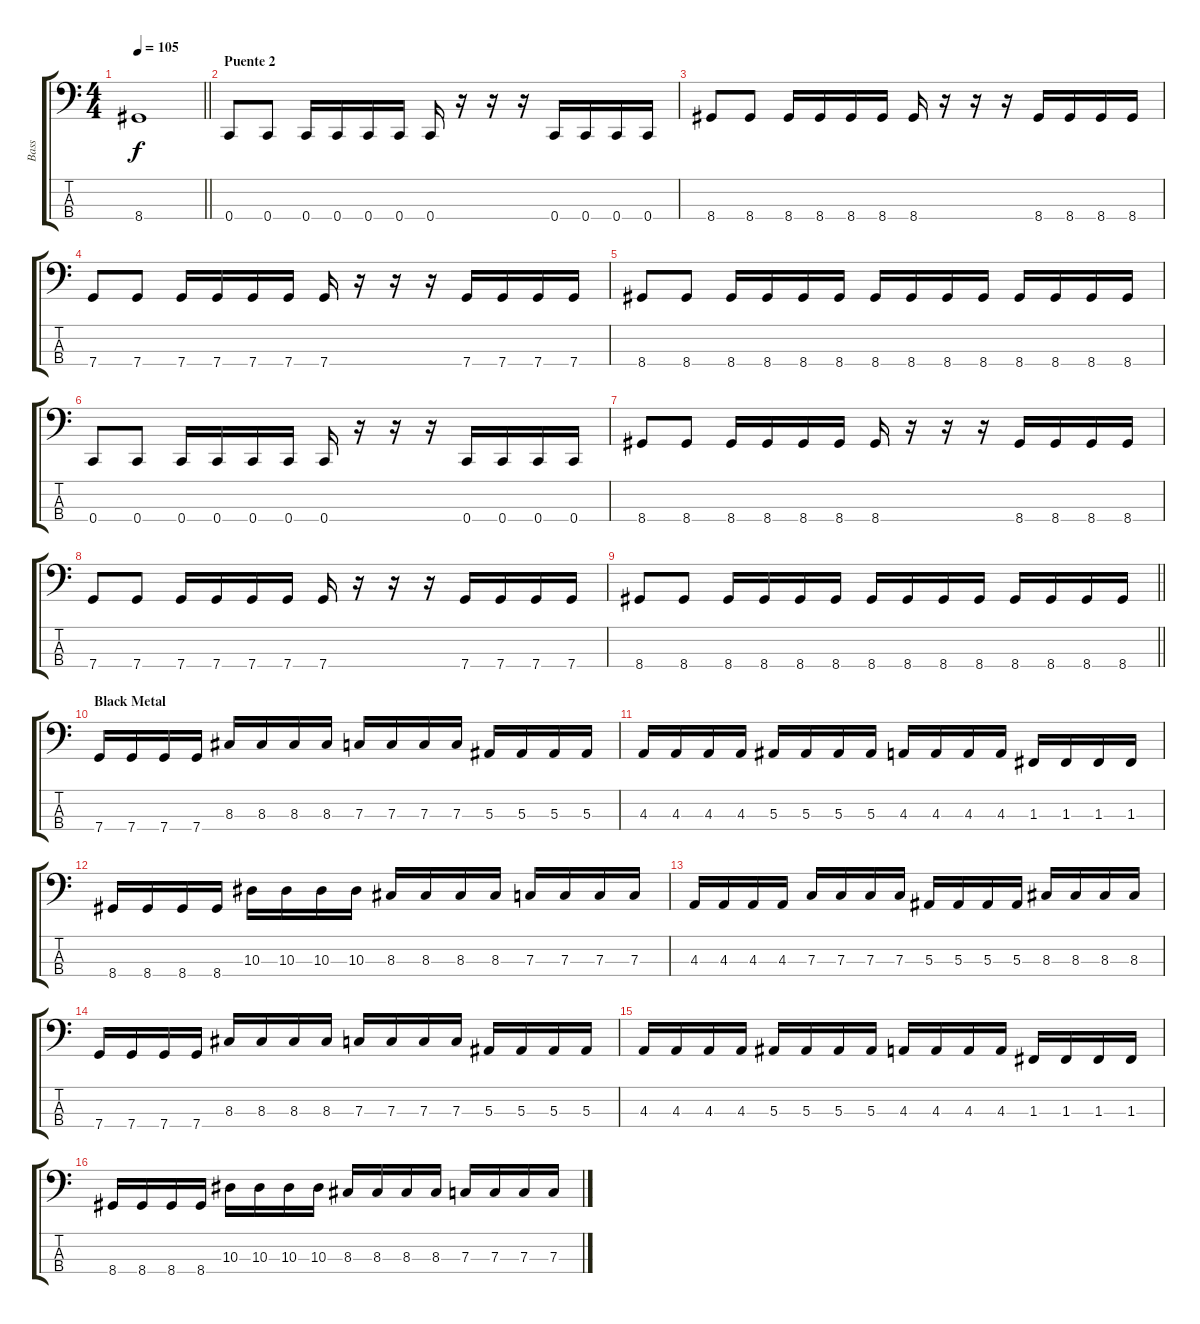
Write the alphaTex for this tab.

\track ("Bass" "Bass") {instrument electricbasspick}
\staff {score tabs}
\tuning (Eb2 Bb1 F1 C1) {hide}
\ts (4 4)
\tempo 105
\clef f4
\barLineRight lightlight
\ks c
8.4.1{dy f} |
\section ("" "Puente 2")
0.4.8 0.4.8 0.4.16 0.4.16 0.4.16 0.4.16 0.4.16 r.16 r.16 r.16 0.4.16 0.4.16 0.4.16 0.4.16 |
8.4.8 8.4.8 8.4.16 8.4.16 8.4.16 8.4.16 8.4.16 r.16 r.16 r.16 8.4.16 8.4.16 8.4.16 8.4.16 |
7.4.8 7.4.8 7.4.16 7.4.16 7.4.16 7.4.16 7.4.16 r.16 r.16 r.16 7.4.16 7.4.16 7.4.16 7.4.16 |
8.4.8 8.4.8 8.4.16 8.4.16 8.4.16 8.4.16 8.4.16 8.4.16 8.4.16 8.4.16 8.4.16 8.4.16 8.4.16 8.4.16 |
0.4.8 0.4.8 0.4.16 0.4.16 0.4.16 0.4.16 0.4.16 r.16 r.16 r.16 0.4.16 0.4.16 0.4.16 0.4.16 |
8.4.8 8.4.8 8.4.16 8.4.16 8.4.16 8.4.16 8.4.16 r.16 r.16 r.16 8.4.16 8.4.16 8.4.16 8.4.16 |
7.4.8 7.4.8 7.4.16 7.4.16 7.4.16 7.4.16 7.4.16 r.16 r.16 r.16 7.4.16 7.4.16 7.4.16 7.4.16 |
\barLineRight lightlight
8.4.8 8.4.8 8.4.16 8.4.16 8.4.16 8.4.16 8.4.16 8.4.16 8.4.16 8.4.16 8.4.16 8.4.16 8.4.16 8.4.16 |
\section ("" "Black Metal")
7.4.16 7.4.16 7.4.16 7.4.16 8.3.16 8.3.16 8.3.16 8.3.16 7.3.16 7.3.16 7.3.16 7.3.16 5.3.16 5.3.16 5.3.16 5.3.16 |
4.3.16 4.3.16 4.3.16 4.3.16 5.3.16 5.3.16 5.3.16 5.3.16 4.3.16 4.3.16 4.3.16 4.3.16 1.3.16 1.3.16 1.3.16 1.3.16 |
8.4.16 8.4.16 8.4.16 8.4.16 10.3.16 10.3.16 10.3.16 10.3.16 8.3.16 8.3.16 8.3.16 8.3.16 7.3.16 7.3.16 7.3.16 7.3.16 |
4.3.16 4.3.16 4.3.16 4.3.16 7.3.16 7.3.16 7.3.16 7.3.16 5.3.16 5.3.16 5.3.16 5.3.16 8.3.16 8.3.16 8.3.16 8.3.16 |
7.4.16 7.4.16 7.4.16 7.4.16 8.3.16 8.3.16 8.3.16 8.3.16 7.3.16 7.3.16 7.3.16 7.3.16 5.3.16 5.3.16 5.3.16 5.3.16 |
4.3.16 4.3.16 4.3.16 4.3.16 5.3.16 5.3.16 5.3.16 5.3.16 4.3.16 4.3.16 4.3.16 4.3.16 1.3.16 1.3.16 1.3.16 1.3.16 |
8.4.16 8.4.16 8.4.16 8.4.16 10.3.16 10.3.16 10.3.16 10.3.16 8.3.16 8.3.16 8.3.16 8.3.16 7.3.16 7.3.16 7.3.16 7.3.16
